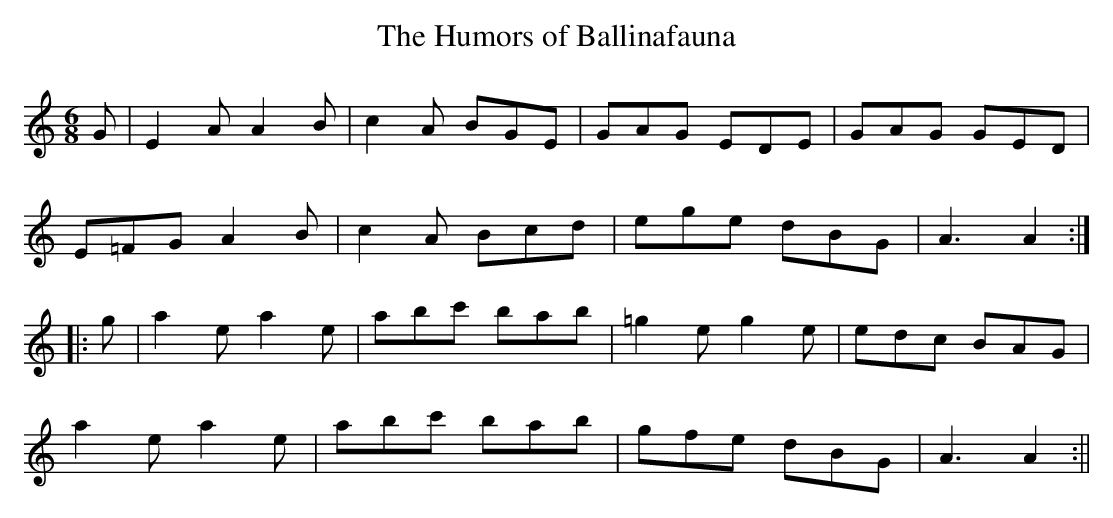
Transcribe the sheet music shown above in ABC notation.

X:1
T:Humors of Ballinafauna, The
M:6/8
L:1/8
K:Amin
G|E2A A2B|c2A BGE|GAG EDE|GAG GED|
E=FG A2B|c2A Bcd|ege dBG|A3 A2:|
|:g|a2e a2e|abc' bab|=g2e g2e|edc BAG|
a2e a2e|abc' bab|gfe dBG|A3 A2:||
